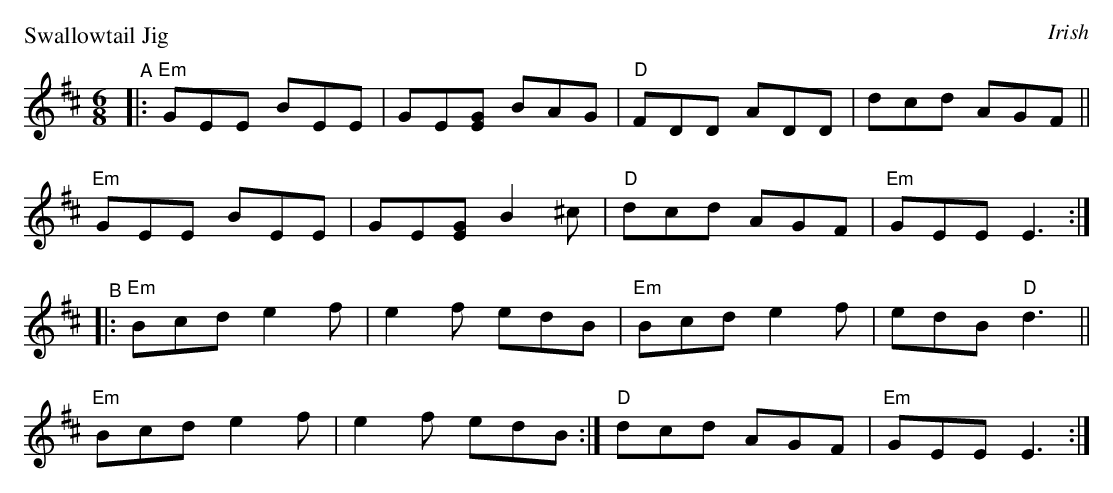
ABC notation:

X:1
P: Swallowtail Jig
C: Irish
M: 6/8
L: 1/8
K: Edor
"^A"|:\
"Em"GEE BEE | GE[GE] BAG  | "D"FDD ADD |     dcd AGF ||
"Em"GEE BEE | GE[GE] B2^c | "D"dcd AGF | "Em"GEE E3 :|
"^B"|:\
"Em"Bcd e2f | e2f edB | "Em"Bcd e2f | edB "D"d3 ||
"Em"Bcd e2f | e2f edB:| "D"dcd AGF | "Em"GEE E3 :|
